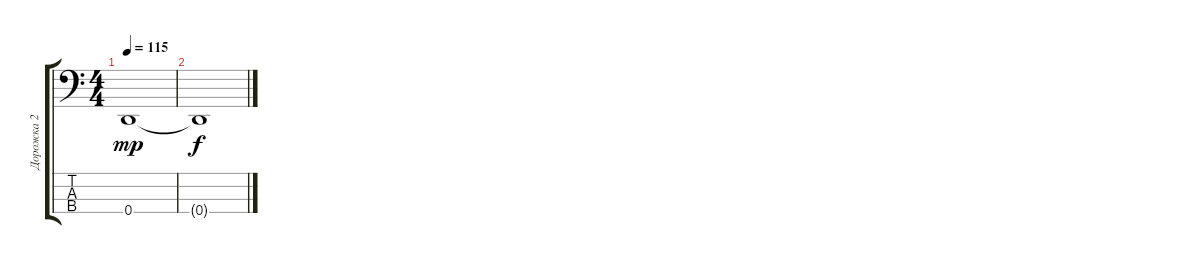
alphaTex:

\track ("Дорожка 2" "Дорожка 2") {instrument electricbassfinger}
\staff {score tabs}
\tuning (F2 C2 G1 D1) {hide}
\ts (4 4)
\tempo 115
\clef f4
\ks c
0.4.1{dy mp} |
0.4{t}.1{dy f}
